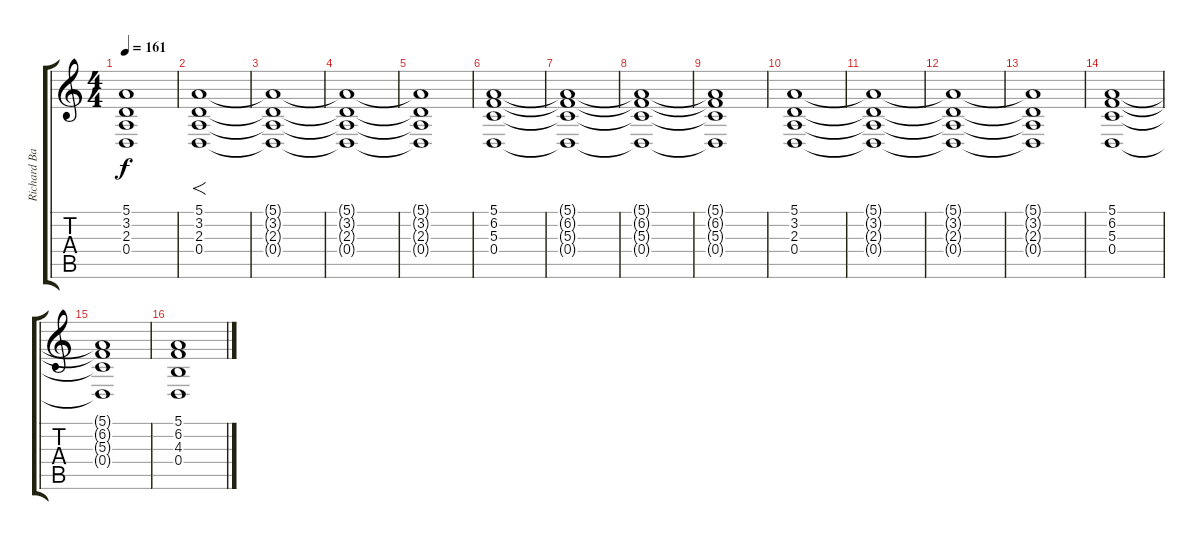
\track ("Richard Barbieri (Keys)" "Richard Ba") {instrument synthstrings2}
\staff {score tabs}
\tuning (E4 B3 G3 D3 A2 D2) {hide}
\ts (4 4)
\tempo 161
\clef g2
\ks c
(5.1{t} 3.2{t} 2.3{t} 0.4{t}).1{dy f} |
(5.1 3.2 2.3 0.4).1{f} |
(5.1{t} 3.2{t} 2.3{t} 0.4{t}).1 |
(5.1{t} 3.2{t} 2.3{t} 0.4{t}).1 |
(5.1{t} 3.2{t} 2.3{t} 0.4{t}).1 |
(5.1 6.2 5.3 0.4).1 |
(5.1{t} 6.2{t} 5.3{t} 0.4{t}).1 |
(5.1{t} 6.2{t} 5.3{t} 0.4{t}).1 |
(5.1{t} 6.2{t} 5.3{t} 0.4{t}).1 |
(5.1 3.2 2.3 0.4).1 |
(5.1{t} 3.2{t} 2.3{t} 0.4{t}).1 |
(5.1{t} 3.2{t} 2.3{t} 0.4{t}).1 |
(5.1{t} 3.2{t} 2.3{t} 0.4{t}).1 |
(5.1 6.2 5.3 0.4).1 |
(5.1{t} 6.2{t} 5.3{t} 0.4{t}).1 |
(5.1 6.2 4.3 0.4).1
